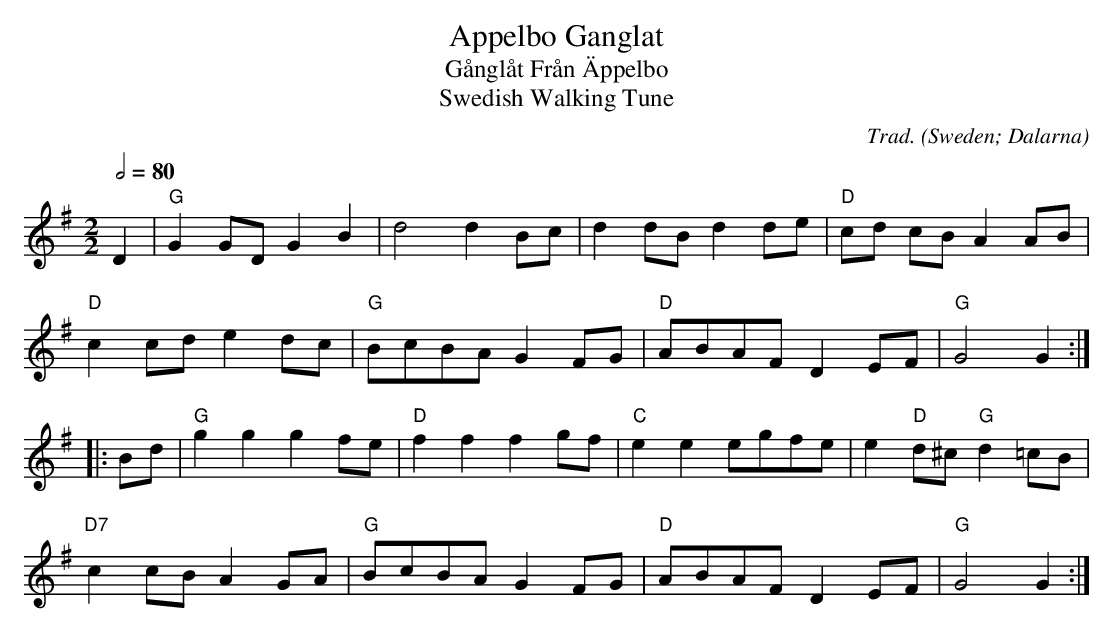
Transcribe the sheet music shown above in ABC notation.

X:1
T:Appelbo Ganglat
T:Gånglåt Från Äppelbo
T:Swedish Walking Tune
C:Trad.
O:Sweden; Dalarna
L:1/8
M:2/2
Q:1/2=80
K:G
D2|"G" G2 GD G2 B2|d4 d2 Bc|d2 dB d2 de|"D" cd cB A2 AB|
"D" c2 cd e2 dc|"G" BcBA G2 FG|"D" ABAF D2 EF|"G" G4 G2:|
|:Bd|"G" g2 g2 g2 fe|"D" f2 f2 f2 gf|"C" e2 e2 egfe|e2"D" d^c"G" d2 =cB|
"D7"c2 cB A2 GA|"G" BcBA G2 FG|"D" ABAF D2 EF|"G" G4 G2:|
